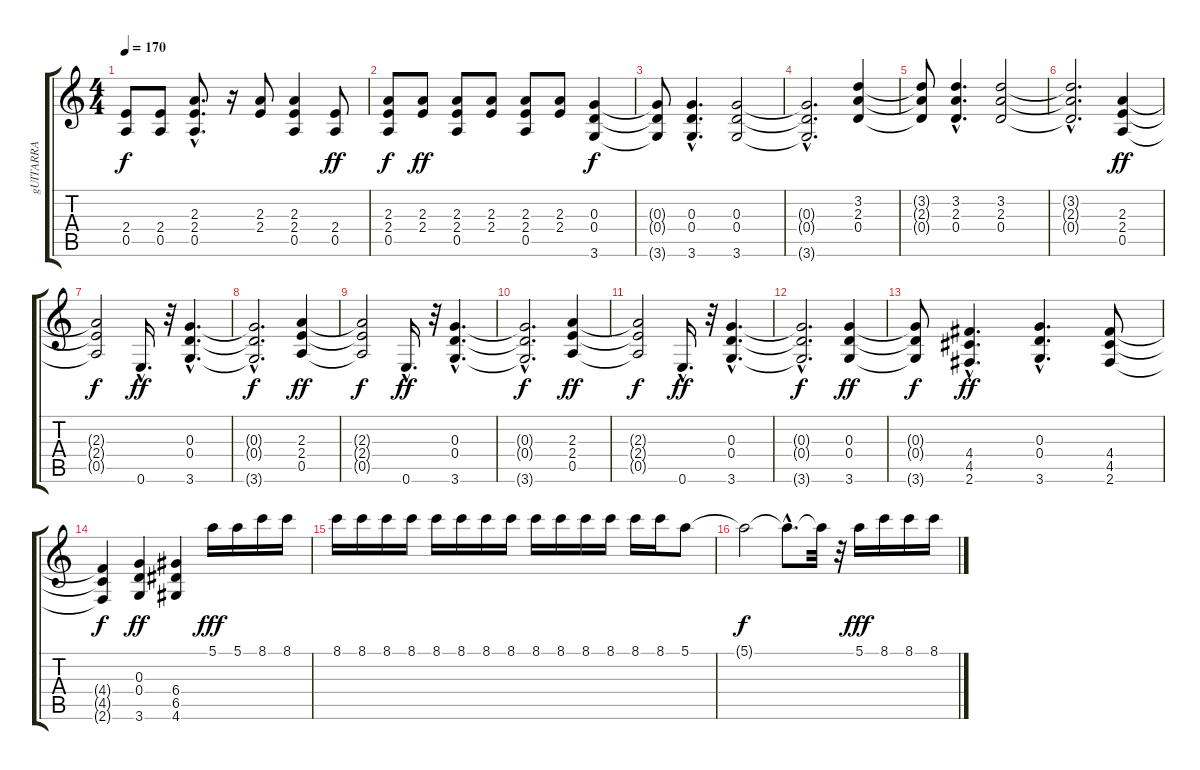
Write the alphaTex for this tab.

\track ("gUITARRA" "gUITARRA") {instrument overdrivenguitar}
\staff {score tabs}
\tuning (E4 B3 G3 D3 A2 E2) {hide}
\ts (4 4)
\tempo 170
\clef g2
\ks c
(2.4 0.5).8{dy f} (2.4 0.5).8 (2.3{hac} 2.4{hac} 0.5{hac}).8{d} r.16 (2.3 2.4).8 (2.3 2.4 0.5).4 (2.4 0.5).8{dy ff} |
(2.3 2.4 0.5).8{dy f} (2.3 2.4).8{dy ff} (2.3 2.4 0.5).8 (2.3 2.4).8 (2.3 2.4 0.5).8 (2.3 2.4).8 (0.3 0.4 3.6).4{dy f} |
(0.3{t} 0.4{t} 3.6{t}).8 (0.3{hac} 0.4{hac} 3.6{hac}).4{d} (0.3 0.4 3.6).2 |
(0.3{hac t} 0.4{hac t} 3.6{hac t}).2{d} (3.2 2.3 0.4).4 |
(3.2{t} 2.3{t} 0.4{t}).8 (3.2{hac} 2.3{hac} 0.4{hac}).4{d} (3.2 2.3 0.4).2 |
(3.2{hac t} 2.3{hac t} 0.4{hac t}).2{d} (2.3 2.4 0.5).4{dy ff} |
(2.3{t} 2.4{t} 0.5{t}).2{dy f} 0.6{hac}.16{d dy ff} r.32 (0.3{hac} 0.4{hac} 3.6{hac}).4{d} |
(0.3{hac t} 0.4{hac t} 3.6{hac t}).2{d dy f} (2.3 2.4 0.5).4{dy ff} |
(2.3{t} 2.4{t} 0.5{t}).2{dy f} 0.6{hac}.16{d dy ff} r.32 (0.3{hac} 0.4{hac} 3.6{hac}).4{d} |
(0.3{hac t} 0.4{hac t} 3.6{hac t}).2{d dy f} (2.3 2.4 0.5).4{dy ff} |
(2.3{t} 2.4{t} 0.5{t}).2{dy f} 0.6{hac}.16{d dy ff} r.32 (0.3{hac} 0.4{hac} 3.6{hac}).4{d} |
(0.3{hac t} 0.4{hac t} 3.6{hac t}).2{d dy f} (0.3 0.4 3.6).4{dy ff} |
(0.3{t} 0.4{t} 3.6{t}).8{dy f} (4.4{hac} 4.5{hac} 2.6{hac}).4{d dy ff} (0.3{hac} 0.4{hac} 3.6{hac}).4{d} (4.4 4.5 2.6).8 |
(4.4{t} 4.5{t} 2.6{t}).4{dy f} (0.3 0.4 3.6).4{dy ff} (6.4 6.5 4.6).4 5.1.16{dy fff instrument distortionguitar} 5.1.16 8.1.16 8.1.16 |
8.1.16 8.1.16 8.1.16 8.1.16 8.1.16 8.1.16 8.1.16 8.1.16 8.1.16 8.1.16 8.1.16 8.1.16 8.1.16 8.1.16 5.1.8 |
5.1{t}.2{dy f} 5.1{hac t}.8{d} 5.1{t}.32 r.32 5.1.16{dy fff} 8.1.16 8.1.16 8.1.16
